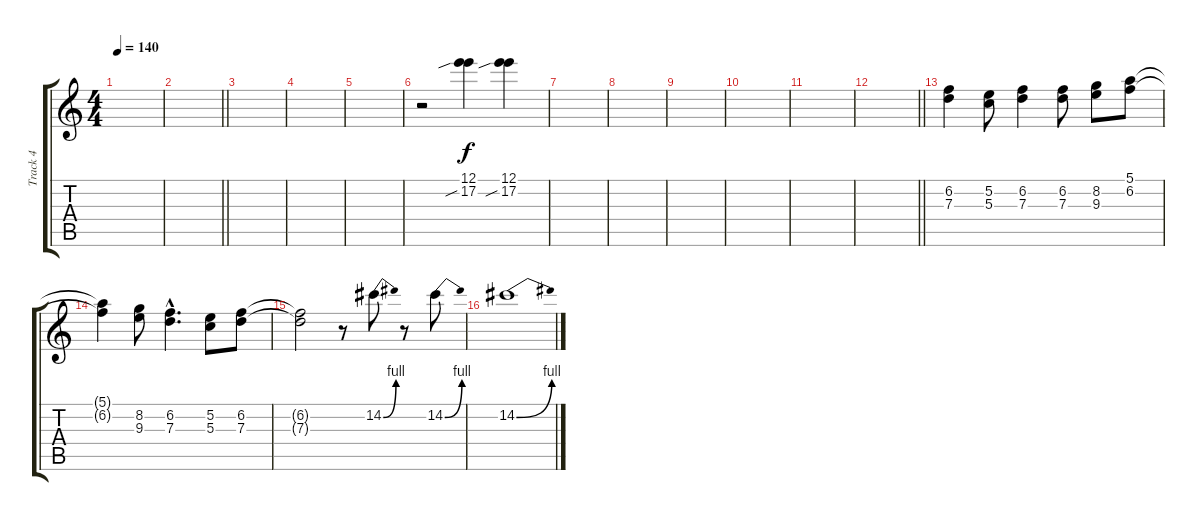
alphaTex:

\track ("Track 4" "Track 4") {instrument overdrivenguitar}
\staff {score tabs}
\tuning (E4 B3 G3 D3 A2 E2) {hide}
\ts (4 4)
\tempo 140
\clef g2
\ks c
|
\barLineRight lightlight
|
|
|
|
r.2 (12.1 17.2{sib}).4 (12.1 17.2{sib}).4 |
|
|
|
|
|
\barLineRight lightlight
|
(6.2 7.3).4{volume 13} (5.2 5.3).8 (6.2 7.3).4 (6.2 7.3).8 (8.2 9.3).8 (5.1 6.2).8 |
(5.1{t} 6.2{t}).4 (8.2 9.3).8 (6.2{hac} 7.3{hac}).4{d} (5.2 5.3).8 (6.2 7.3).8 |
(6.2{t} 7.3{t}).2 r.8 14.2{be (bend 0 0 60 4)}.8 r.8 14.2{be (bend 0 0 60 4)}.8 |
14.2{be (bend 0 0 60 4)}.1
